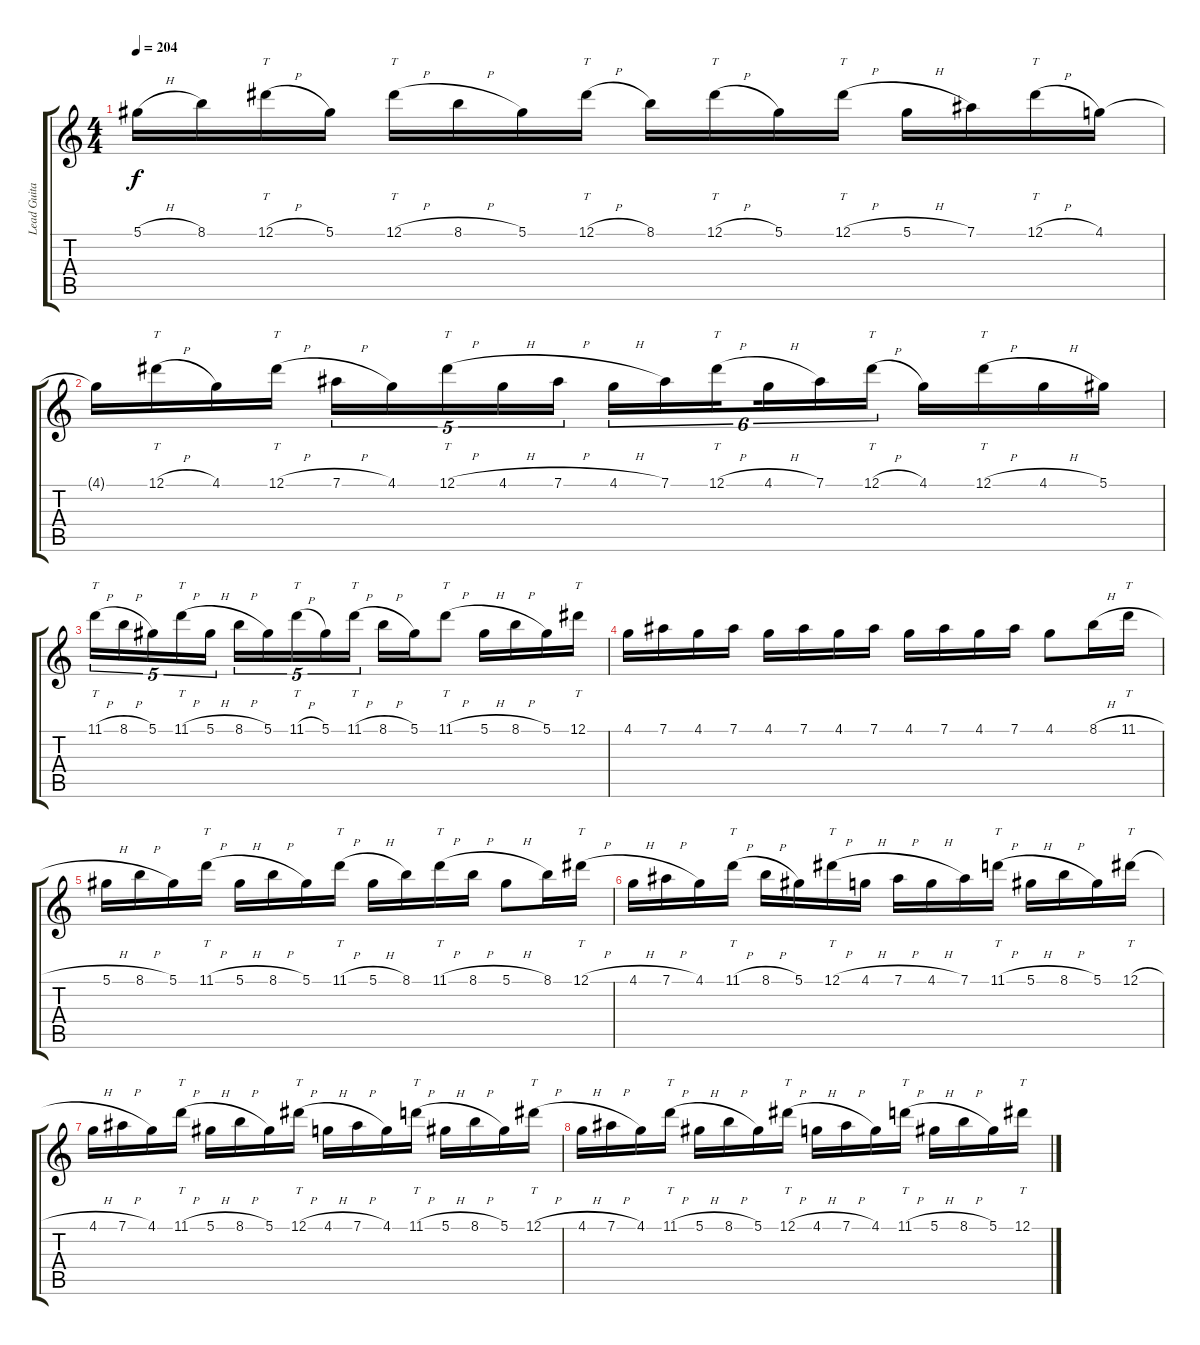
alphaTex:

\track ("Lead Guitar (Malmsteen)" "Lead Guita") {instrument distortionguitar}
\staff {score tabs}
\tuning (Eb4 Bb3 Gb3 Db3 Ab2 Eb2) {hide}
\ts (4 4)
\tempo 204
\clef g2
\ks c
5.1{h}.16{dy f} 8.1.16 12.1{h}.16{tt} 5.1.16 12.1{h}.16{tt} 8.1{h}.16 5.1.16 12.1{h}.16{tt} 8.1.16 12.1{h}.16{tt} 5.1.16 12.1{h}.16{tt} 5.1{h}.16 7.1.16 12.1{h}.16{tt} 4.1.16 |
4.1{t}.16 12.1{h}.16{tt} 4.1.16 12.1{h}.16{tt} 7.1{h}.16{tu (5 4)} 4.1.16{tu (5 4)} 12.1{h}.16{tt tu (5 4)} 4.1{h}.16{tu (5 4)} 7.1{h}.16{tu (5 4)} 4.1{h}.16{tu (6 4)} 7.1.16{tu (6 4)} 12.1{h}.16{tt tu (6 4) beam splitsecondary} 4.1{h}.16{tu (6 4)} 7.1.16{tu (6 4)} 12.1{h}.16{tt tu (6 4)} 4.1.16 12.1{h}.16{tt} 4.1{h}.16 5.1.16 |
11.1{h}.16{tt tu (5 4)} 8.1{h}.16{tu (5 4)} 5.1.16{tu (5 4)} 11.1{h}.16{tt tu (5 4)} 5.1{h}.16{tu (5 4)} 8.1{h}.16{tu (5 4)} 5.1.16{tu (5 4)} 11.1{h}.16{tt tu (5 4)} 5.1.16{tu (5 4)} 11.1{h}.16{tt tu (5 4)} 8.1{h}.16 5.1.16 11.1{h}.8{tt} 5.1{h}.16 8.1{h}.16 5.1.16 12.1.16{tt} |
4.1.16 7.1.16 4.1.16 7.1.16 4.1.16 7.1.16 4.1.16 7.1.16 4.1.16 7.1.16 4.1.16 7.1.16 4.1.8 8.1{h}.16 11.1{h}.16{tt} |
5.1{h}.16 8.1{h}.16 5.1.16 11.1{h}.16{tt} 5.1{h}.16 8.1{h}.16 5.1.16 11.1{h}.16{tt} 5.1{h}.16 8.1.16 11.1{h}.16{tt} 8.1{h}.16 5.1{h}.8 8.1.16 12.1{h}.16{tt} |
4.1{h}.16 7.1{h}.16 4.1.16 11.1{h}.16{tt} 8.1{h}.16 5.1.16 12.1{h}.16{tt} 4.1{h}.16 7.1{h}.16 4.1{h}.16 7.1.16 11.1{h}.16{tt} 5.1{h}.16 8.1{h}.16 5.1.16 12.1{h}.16{tt} |
4.1{h}.16 7.1{h}.16 4.1.16 11.1{h}.16{tt} 5.1{h}.16 8.1{h}.16 5.1.16 12.1{h}.16{tt} 4.1{h}.16 7.1{h}.16 4.1.16 11.1{h}.16{tt} 5.1{h}.16 8.1{h}.16 5.1.16 12.1{h}.16{tt} |
4.1{h}.16 7.1{h}.16 4.1.16 11.1{h}.16{tt} 5.1{h}.16 8.1{h}.16 5.1.16 12.1{h}.16{tt} 4.1{h}.16 7.1{h}.16 4.1.16 11.1{h}.16{tt} 5.1{h}.16 8.1{h}.16 5.1.16 12.1.16{tt}
